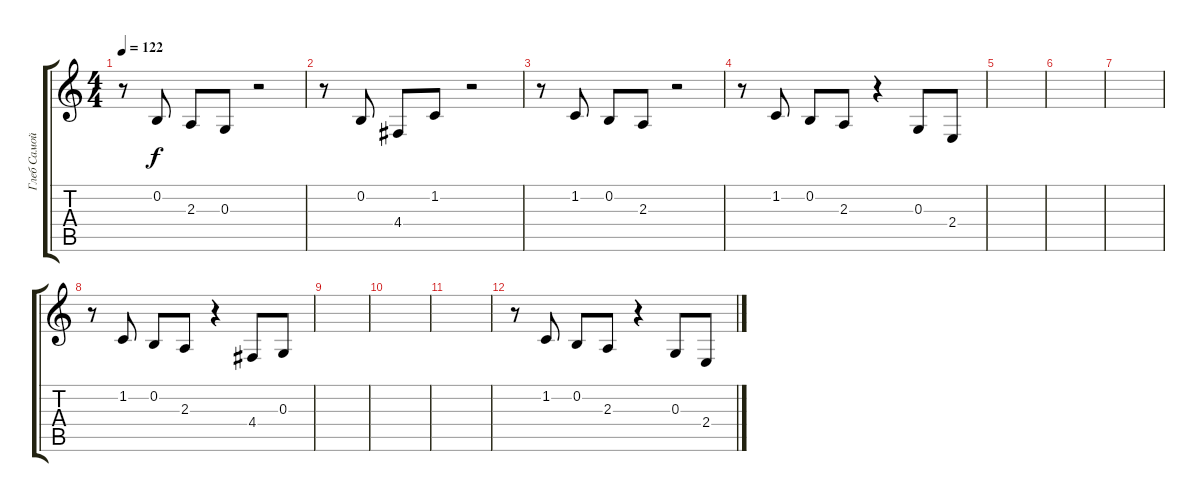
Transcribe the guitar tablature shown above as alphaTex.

\track ("Глеб Самойлов (клавишные)" "Глеб Самой") {instrument clavinet}
\staff {score tabs}
\tuning (E4 B3 G3 D3 A2 E2) {hide}
\ts (4 4)
\tempo 122
\clef g2
\ks c
r.8{dy f} 0.2.8 2.3.8 0.3.8 r.2 |
r.8 0.2.8 4.4.8 1.2.8 r.2 |
r.8 1.2.8 0.2.8 2.3.8 r.2 |
r.8 1.2.8 0.2.8 2.3.8 r.4 0.3.8 2.4.8 |
|
|
|
r.8 1.2.8 0.2.8 2.3.8 r.4 4.4.8 0.3.8 |
|
|
|
r.8 1.2.8 0.2.8 2.3.8 r.4 0.3.8 2.4.8
